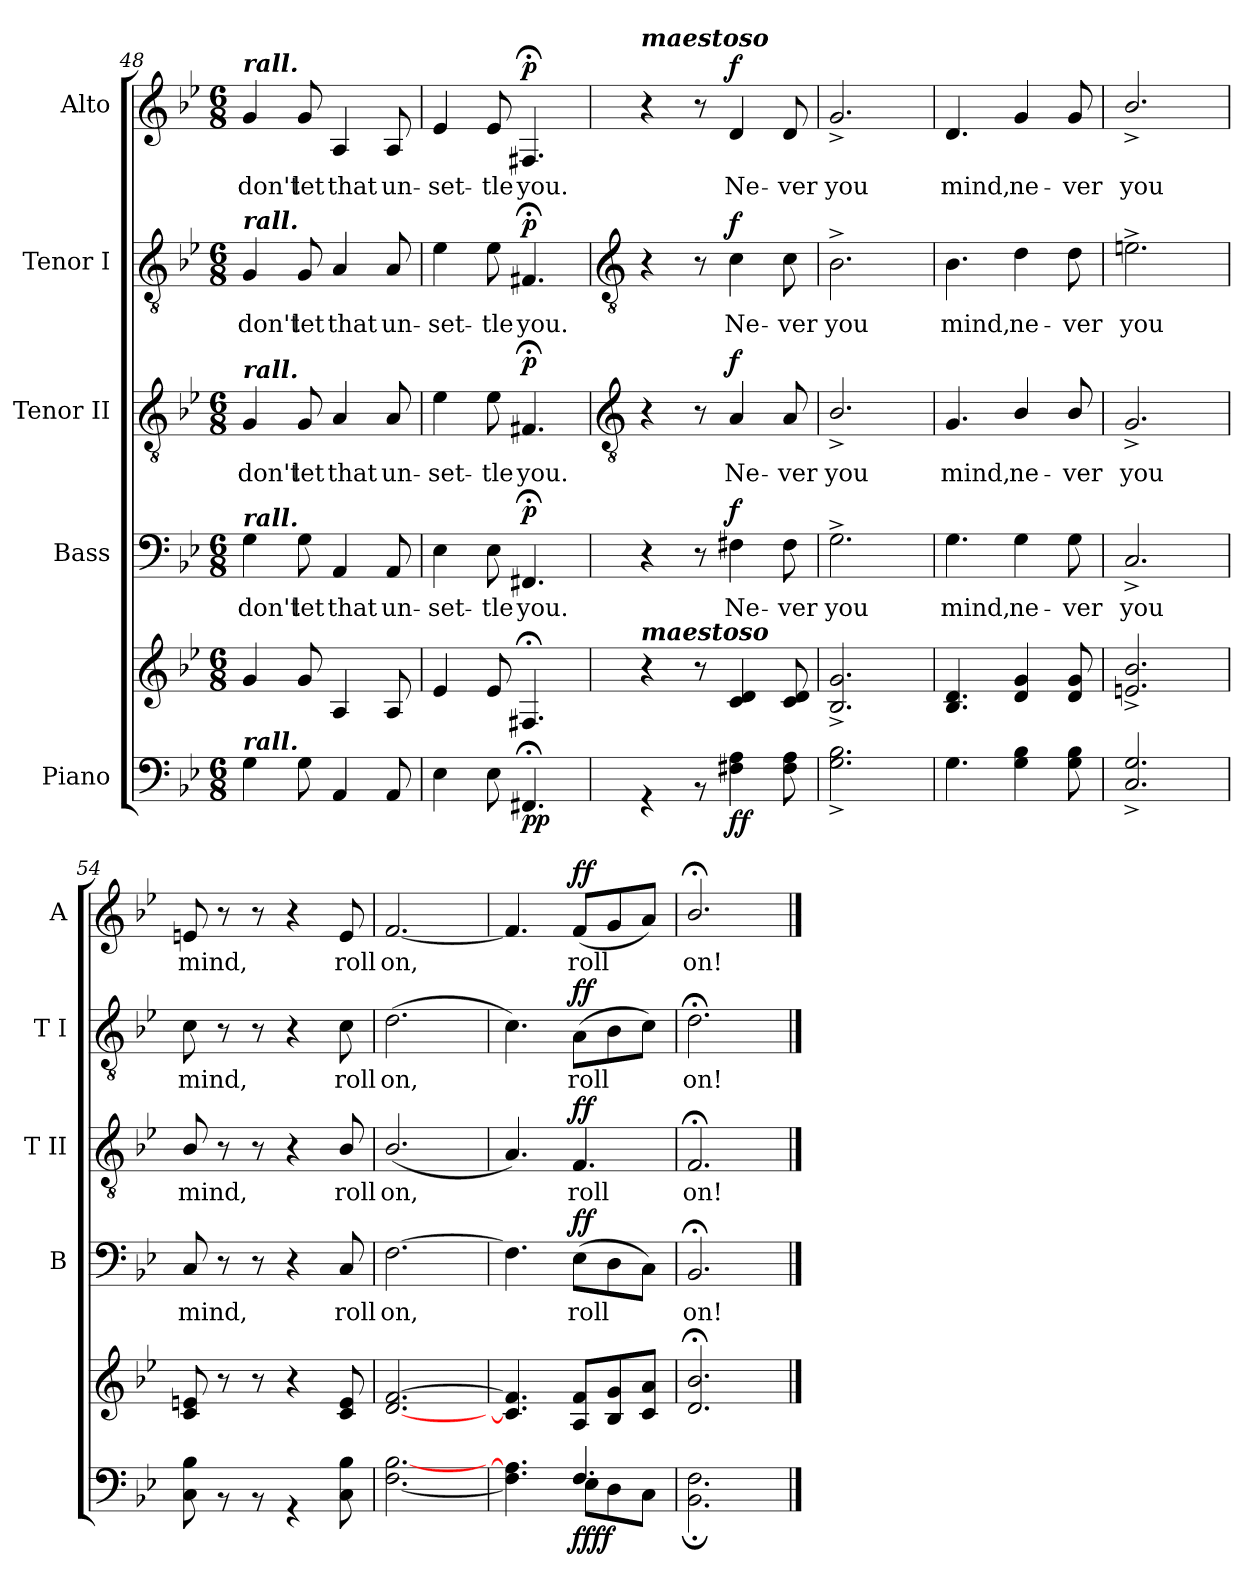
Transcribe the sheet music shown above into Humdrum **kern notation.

**kern	**kern	**dynam	**kern	**text	**dynam	**kern	**text	**dynam	**kern	**text	**dynam	**kern	**text	**dynam
*part5	*part5	*part5	*part4	*part4	*part4	*part3	*part3	*part3	*part2	*part2	*part2	*part1	*part1	*part1
*staff6	*staff5	*staff5/6	*staff4	*staff4	*staff4	*staff3	*staff3	*staff3	*staff2	*staff2	*staff2	*staff1	*staff1	*staff1
*I"Piano	*	*	*I"Bass	*	*	*I"Tenor II	*	*	*I"Tenor I	*	*	*I"Alto	*	*
*	*	*	*I'B	*	*	*I'T II	*	*	*I'T I	*	*	*I'A	*	*
*clefF4	*clefG2	*	*clefF4	*	*	*clefGv2	*	*	*clefGv2	*	*	*clefG2	*	*
*k[b-e-]	*k[b-e-]	*	*k[b-e-]	*	*	*k[b-e-]	*	*	*k[b-e-]	*	*	*k[b-e-]	*	*
*B-:	*B-:	*	*B-:	*	*	*B-:	*	*	*B-:	*	*	*B-:	*	*
*M6/8	*M6/8	*	*M6/8	*	*	*M6/8	*	*	*M6/8	*	*	*M6/8	*	*
=48	=48	=48	=48	=48	=48	=48	=48	=48	=48	=48	=48	=48	=48	=48
!	!	!	!	!	!	!	!	!	!	!	!	!LO:TX:a:Bi:t=rall.	!	!
!	!	!	!	!	!	!	!	!	!LO:TX:a:Bi:t=rall.	!	!	!	!	!
!	!	!	!	!	!	!LO:TX:a:Bi:t=rall.	!	!	!	!	!	!	!	!
!	!	!	!LO:TX:a:Bi:t=rall.	!	!	!	!	!	!	!	!	!	!	!
!LO:TX:a:Bi:t=rall.	!	!	!	!	!	!	!	!	!	!	!	!	!	!
!	!	!	!	!LO:LY:b	!	!	!LO:LY:b	!	!	!LO:LY:b	!	!	!LO:LY:b	!
4G	4g	.	4G	don't	.	4G	don't	.	4G	don't	.	4g	don't	.
!	!	!	!	!LO:LY:b	!	!	!LO:LY:b	!	!	!LO:LY:b	!	!	!LO:LY:b	!
8G	8g	.	8G	let	.	8G	let	.	8G	let	.	8g	let	.
!	!	!	!	!LO:LY:b	!	!	!LO:LY:b	!	!	!LO:LY:b	!	!	!LO:LY:b	!
4AA	4A	.	4AA	that	.	4A	that	.	4A	that	.	4A	that	.
!	!	!	!	!LO:LY:b	!	!	!LO:LY:b	!	!	!LO:LY:b	!	!	!LO:LY:b	!
8AA	8A	.	8AA	un-	.	8A	un-	.	8A	un-	.	8A	un-	.
=49	=49	=49	=49	=49	=49	=49	=49	=49	=49	=49	=49	=49	=49	=49
!	!	!	!	!LO:LY:b	!	!	!LO:LY:b	!	!	!LO:LY:b	!	!	!LO:LY:b	!
4E-	4e-	.	4E-	-set-	.	4e-	-set-	.	4e-	-set-	.	4e-	-set-	.
!	!	!	!	!LO:LY:b	!	!	!LO:LY:b	!	!	!LO:LY:b	!	!	!LO:LY:b	!
8E-	8e-	.	8E-	-tle	.	8e-	-tle	.	8e-	-tle	.	8e-	-tle	.
!	!	!LO:DY:b=2	!	!LO:LY:b	!	!	!LO:LY:b	!	!	!LO:LY:b	!	!	!LO:LY:b	!
!	!	!LO:DY:n=1:b	!	!	!LO:DY:b	!	!	!LO:DY:b	!	!	!LO:DY:b	!	!	!LO:DY:b
4.FF#X;	4.F#X;<	p p	4.FF#X;<	you.	p	4.F#X;<	you.	p	4.F#X;<	you.	p	4.F#X;<	you.	p
!!LO:LB:g=z
=50	=50	=50	=50	=50	=50	=50	=50	=50	=50	=50	=50	=50	=50	=50
*	*	*	*	*	*	*clefGv2	*	*	*clefGv2	*	*	*	*	*
!	!	!	!	!	!	!	!	!	!	!	!	!LO:TX:a:Bi:t=maestoso	!	!
!	!LO:TX:a:Bi:t=maestoso	!	!	!	!	!	!	!	!	!	!	!	!	!
!LO:N:vis=1	!	!	!	!	!	!	!	!	!	!	!	!	!	!
*^	*	*	*	*	*	*	*	*	*	*	*	*	*	*
2.ryy	4r	4r	.	4r	.	.	4r	.	.	4r	.	.	4r	.	.
.	8r	8r	.	8r	.	.	8r	.	.	8r	.	.	8r	.	.
!	!	!	!LO:DY:b=2	!	!LO:LY:b	!	!	!LO:LY:b	!	!	!LO:LY:b	!	!	!LO:LY:b	!
!	!	!	!LO:DY:n=1:b	!	!	!LO:DY:b	!	!	!LO:DY:b	!	!	!LO:DY:b	!	!	!LO:DY:b
.	4F#X 4A	4c 4d	f f	4F#X	Ne-	f	4A	Ne-	f	4c	Ne-	f	4d	Ne-	f
!	!	!	!	!	!LO:LY:b	!	!	!LO:LY:b	!	!	!LO:LY:b	!	!	!LO:LY:b	!
.	8F# 8A	8c 8d	.	8F#	-ver	.	8A	-ver	.	8c	-ver	.	8d	-ver	.
=51	=51	=51	=51	=51	=51	=51	=51	=51	=51	=51	=51	=51	=51	=51	=51
!LO:N:vis=1	!	!	!	!	!LO:LY:b	!	!	!LO:LY:b	!	!	!LO:LY:b	!	!	!LO:LY:b	!
2.ryy	2.G^ 2.B-^	2.B-^ 2.g^	.	2.G^	you	.	2.B-^/	you	.	2.B-^	you	.	2.g^	you	.
=52	=52	=52	=52	=52	=52	=52	=52	=52	=52	=52	=52	=52	=52	=52	=52
!LO:N:vis=1	!	!	!	!	!LO:LY:b	!	!	!LO:LY:b	!	!	!LO:LY:b	!	!	!LO:LY:b	!
2.ryy	4.G	4.B- 4.d	.	4.G	mind,	.	4.G	mind,	.	4.B-	mind,	.	4.d	mind,	.
!	!	!	!	!	!LO:LY:b	!	!	!LO:LY:b	!	!	!LO:LY:b	!	!	!LO:LY:b	!
.	4G 4B-	4d 4g	.	4G	ne-	.	4B-/	ne-	.	4d	ne-	.	4g	ne-	.
!	!	!	!	!	!LO:LY:b	!	!	!LO:LY:b	!	!	!LO:LY:b	!	!	!LO:LY:b	!
.	8G 8B-	8d 8g	.	8G	-ver	.	8B-/	-ver	.	8d	-ver	.	8g	-ver	.
=53	=53	=53	=53	=53	=53	=53	=53	=53	=53	=53	=53	=53	=53	=53	=53
!LO:N:vis=1	!	!	!	!	!LO:LY:b	!	!	!LO:LY:b	!	!	!LO:LY:b	!	!	!LO:LY:b	!
2.ryy	2.C/^ 2.G/^	2.en/^ 2.b-/^	.	2.C^/	you	.	2.G^/	you	.	2.en^\	you	.	2.b-^/	you	.
=54	=54	=54	=54	=54	=54	=54	=54	=54	=54	=54	=54	=54	=54	=54	=54
!LO:N:vis=1	!	!	!	!	!LO:LY:b	!	!	!LO:LY:b	!	!	!LO:LY:b	!	!	!LO:LY:b	!
2.ryy	8C 8B-	8c 8en	.	8C	mind,	.	8B-/	mind,	.	8c	mind,	.	8en	mind,	.
.	8r	8r	.	8r	.	.	8r	.	.	8r	.	.	8r	.	.
.	8r	8r	.	8r	.	.	8r	.	.	8r	.	.	8r	.	.
.	4r	4r	.	4r	.	.	4r	.	.	4r	.	.	4r	.	.
!	!	!	!	!	!LO:LY:b	!	!	!LO:LY:b	!	!	!LO:LY:b	!	!	!LO:LY:b	!
.	8C 8B-	8c 8e	.	8C	roll	.	8B-/	roll	.	8c	roll	.	8e	roll	.
=55	=55	=55	=55	=55	=55	=55	=55	=55	=55	=55	=55	=55	=55	=55	=55
!LO:N:vis=1	!	!	!	!	!LO:LY:b	!	!	!LO:LY:b	!	!	!LO:LY:b	!	!	!LO:LY:b	!
2.ryy	[2.F [2.B-	[2.d [2.f	.	[2.F	on,	.	(<2.B-/	on,	.	(>2.d	on,	.	[2.f	on,	.
=56	=56	=56	=56	=56	=56	=56	=56	=56	=56	=56	=56	=56	=56	=56	=56
4.ryy	4.F] 4.A]	4.c] 4.f]	.	4.F]	.	.	4.A)	.	.	4.c)	.	.	4.f]	.	.
!	!	!	!LO:DY:b=2	!	!LO:LY:b	!	!	!LO:LY:b	!	!	!LO:LY:b	!	!	!LO:LY:b	!
!	!	!	!LO:DY:n=1:b	!	!	!LO:DY:b	!	!	!LO:DY:b	!	!	!LO:DY:b	!	!	!LO:DY:b
4.F/	8E-L	8A 8fL	ff ff	(>8E-L	roll	ff	4.F	roll	ff	(>8AL	roll	ff	(<8fL	roll	ff
.	8D	8B- 8g	.	8D	.	.	.	.	.	8B-	.	.	8g	.	.
.	8CJ	8c 8aJ	.	8CJ)	.	.	.	.	.	8cJ)	.	.	8aJ)	.	.
=57	=57	=57	=57	=57	=57	=57	=57	=57	=57	=57	=57	=57	=57	=57	=57
!LO:N:vis=1	!	!	!	!	!LO:LY:b	!	!	!LO:LY:b	!	!	!LO:LY:b	!	!	!LO:LY:b	!
2.ryy	2.BB-\; 2.F\;	2.d/;< 2.b-/;<	.	2.BB-;</	on!	.	2.F;</	on!	.	2.d;<\	on!	.	2.b-;</	on!	.
*v	*v	*	*	*	*	*	*	*	*	*	*	*	*	*	*
==	==	==	==	==	==	==	==	==	==	==	==	==	==	==
*-	*-	*-	*-	*-	*-	*-	*-	*-	*-	*-	*-	*-	*-	*-
